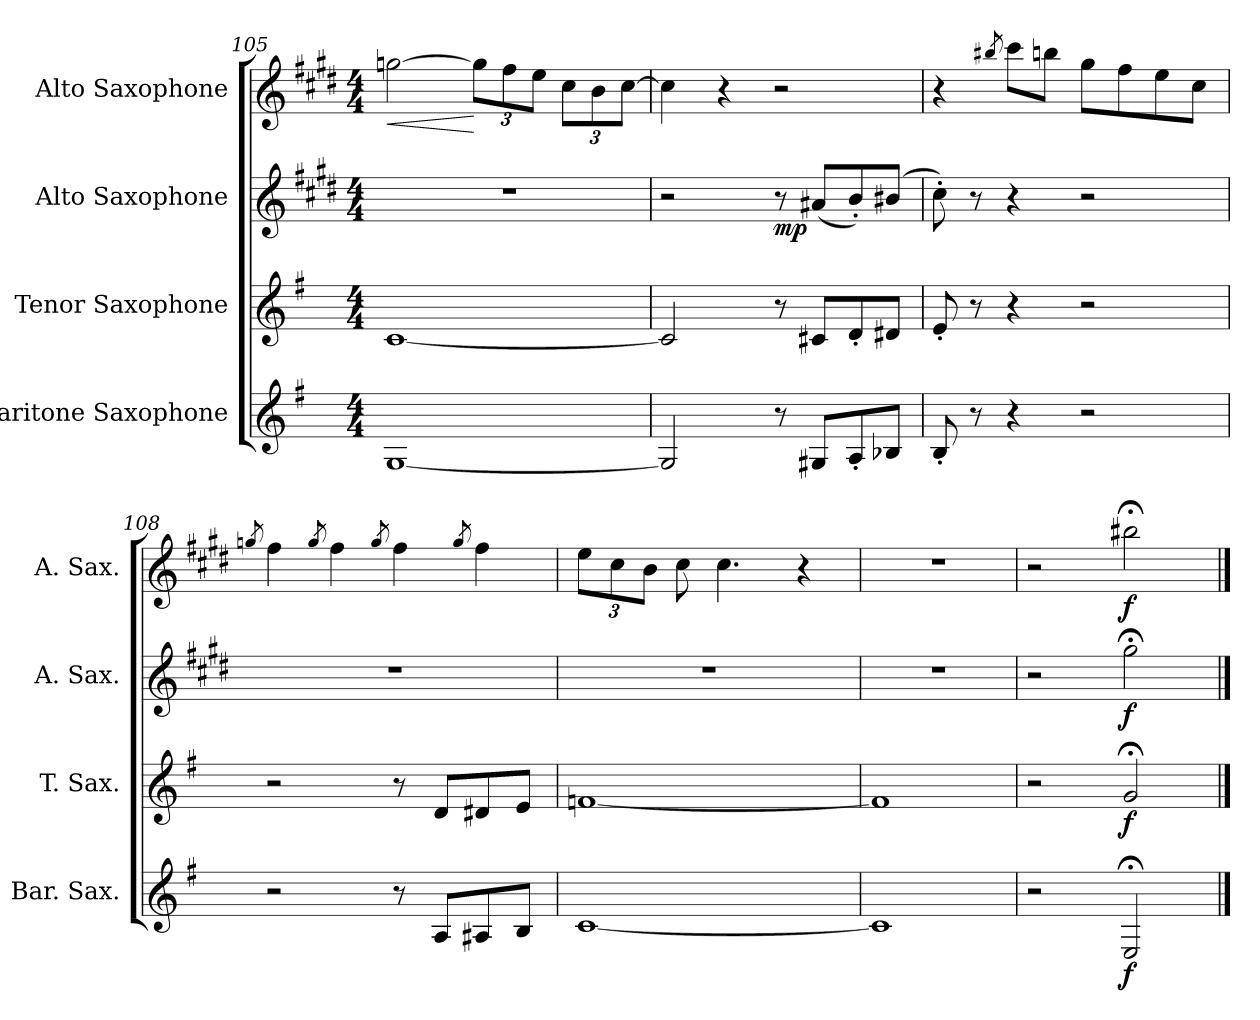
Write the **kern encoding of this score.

**kern	**dynam	**kern	**dynam	**kern	**dynam	**kern	**dynam
*part4	*part4	*part3	*part3	*part2	*part2	*part1	*part1
*staff4	*staff4	*staff3	*staff3	*staff2	*staff2	*staff1	*staff1
*I"Baritone Saxophone	*	*I"Tenor Saxophone	*	*I"Alto Saxophone	*	*I"Alto Saxophone	*
*I'Bar. Sax.	*	*I'T. Sax.	*	*I'A. Sax.	*	*I'A. Sax.	*
*clefG2	*	*clefG2	*	*clefG2	*	*clefG2	*
*ITrd12c21	*	*ITrd8c14	*	*ITrd5c9	*	*ITrd5c9	*
*k[f#]	*	*k[f#]	*	*k[f#]	*	*k[f#]	*
*M4/4	*	*M4/4	*	*M4/4	*	*M4/4	*
=105	=105	=105	=105	=105	=105	=105	=105
!	!	!	!	!	!	!	!LO:HP:b
[1GG	.	[1C	.	1r	.	[2b-X\	<
*	*	*	*	*	*	*Xbrackettup	*
.	.	.	.	.	.	12b-\L]	[
.	.	.	.	.	.	12a\	.
.	.	.	.	.	.	12g\J	.
.	.	.	.	.	.	12e\L	.
.	.	.	.	.	.	12d\	.
.	.	.	.	.	.	[12e\J	.
!!LO:LB:g=z
=106	=106	=106	=106	=106	=106	=106	=106
2GG/]	.	2C/]	.	2r	.	4e\]	.
.	.	.	.	.	.	4r	.
!	!	!	!	!	!LO:DY:b	!	!
8r	.	8r	.	8r	mp	2r	.
8GG#X/L	.	8C#X/L	.	(8c#X/L	.	.	.
8AA'/	.	8D'/	.	8d'/)	.	.	.
8BB-X/J	.	8D#X/J	.	(8d#X/J	.	.	.
=107	=107	=107	=107	=107	=107	=107	=107
8BB'/	.	8E'/	.	8e'\)	.	4r	.
8r	.	8r	.	8r	.	.	.
.	.	.	.	.	.	8qdd#X/	.
4r	.	4r	.	4r	.	8ee\L	.
.	.	.	.	.	.	8ddn\J	.
2r	.	2r	.	2r	.	8b\L	.
.	.	.	.	.	.	8a\	.
.	.	.	.	.	.	8g\	.
.	.	.	.	.	.	8e\J	.
=108	=108	=108	=108	=108	=108	=108	=108
.	.	.	.	.	.	8qb-X/	.
2r	.	2r	.	1r	.	4a\	.
.	.	.	.	.	.	8qb-/	.
.	.	.	.	.	.	4a\	.
.	.	.	.	.	.	8qb-/	.
8r	.	8r	.	.	.	4a\	.
8AA/L	.	8D/L	.	.	.	.	.
.	.	.	.	.	.	8qb-/	.
8AA#X/	.	8D#X/	.	.	.	4a\	.
8BB/J	.	8E/J	.	.	.	.	.
=109	=109	=109	=109	=109	=109	=109	=109
[1C	.	[1Fn	.	1r	.	12g\L	.
.	.	.	.	.	.	12e\	.
.	.	.	.	.	.	12d\J	.
.	.	.	.	.	.	8e\	.
.	.	.	.	.	.	4.e\	.
.	.	.	.	.	.	4r	.
!!LO:PB:g=z
=110	=110	=110	=110	=110	=110	=110	=110
1C]	.	1F]	.	1r	.	1r	.
=111	=111	=111	=111	=111	=111	=111	=111
2r	.	2r	.	2r	.	2r	.
*	*	*	*	*	*	*MM40	*
!	!LO:DY:b	!	!LO:DY:b	!	!LO:DY:b	!	!LO:DY:b
2EE;</	f	2G;</	f	2b;<\	f	2dd#X;<\	f
==	==	==	==	==	==	==	==
*-	*-	*-	*-	*-	*-	*-	*-
